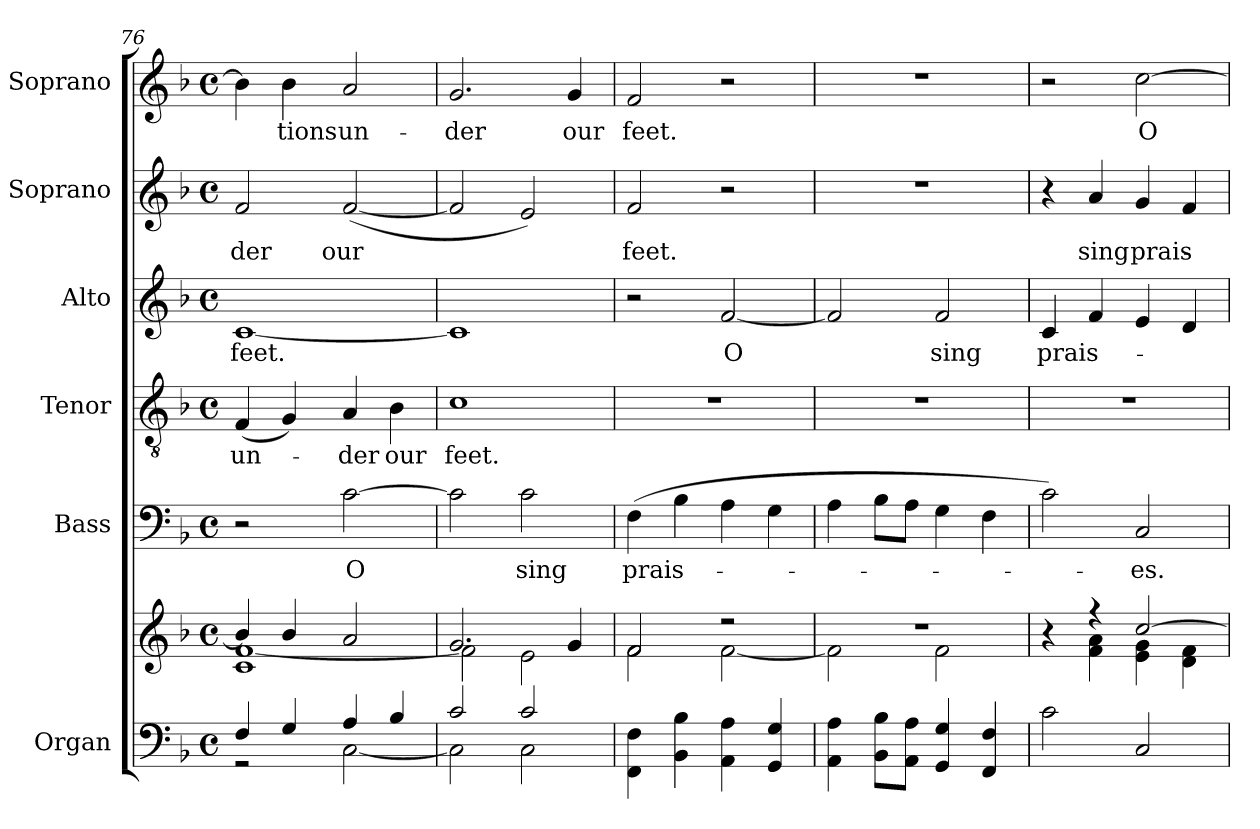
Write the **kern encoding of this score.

**kern	**kern	**kern	**text	**kern	**text	**kern	**text	**kern	**text	**kern	**text
*part6	*part6	*part5	*part5	*part4	*part4	*part3	*part3	*part2	*part2	*part1	*part1
*staff7	*staff6	*staff5	*staff5	*staff4	*staff4	*staff3	*staff3	*staff2	*staff2	*staff1	*staff1
*I"Organ	*	*I"Bass	*	*I"Tenor	*	*I"Alto	*	*I"Soprano	*	*I"Soprano	*
*I'Org.	*	*I'B.	*	*I'T.	*	*I'A.	*	*I'S.	*	*I'S.	*
!!LO:PB:g=z
*clefF4	*clefG2	*clefF4	*	*clefGv2	*	*clefG2	*	*clefG2	*	*clefG2	*
*	*	*	*	*ITrd7c12	*	*	*	*	*	*	*
*k[b-]	*k[b-]	*k[b-]	*	*k[b-]	*	*k[b-]	*	*k[b-]	*	*k[b-]	*
*F:	*F:	*F:	*	*F:	*	*F:	*	*F:	*	*F:	*
*M4/4	*M4/4	*M4/4	*	*M4/4	*	*M4/4	*	*M4/4	*	*M4/4	*
*met(c)	*met(c)	*met(c)	*	*met(c)	*	*met(c)	*	*met(c)	*	*met(c)	*
=76	=76	=76	=76	=76	=76	=76	=76	=76	=76	=76	=76
*^	*^	*	*	*	*	*	*	*	*	*	*
!	!	!	!	!	!	!	!LO:LY:b:color=#000000	!	!	!	!	!	!
!	!	!	!	!	!	!	!	!	!LO:LY:b:color=#000000	!	!	!	!
!	!	!	!	!	!	!	!	!	!	!	!LO:LY:b:color=#000000	!	!
4Fi/	2r	4b-i/]	1ci [<1fi	2r	.	(4FFi/	un-	[<1ci	feet.	2fi/	-der	4b-i\]	.
!	!	!	!	!	!	!	!	!	!	!	!	!	!LO:LY:b:color=#000000
4Gi/	.	4b-i/	.	.	.	4GGi/)	.	.	.	.	.	4b-i\	-tions
!	!	!	!	!	!LO:LY:b:color=#000000	!	!	!	!	!	!	!	!
!	!	!	!	!	!	!	!LO:LY:b:color=#000000	!	!	!	!	!	!
!	!	!	!	!	!	!	!	!	!	!	!LO:LY:b:color=#000000	!	!
!	!	!	!	!	!	!	!	!	!	!	!	!	!LO:LY:b:color=#000000
4Ai/	[<2Ci\	2ai/	.	[>2ci\	O	4AAi/	-der	.	.	([<2fi/	our	2ai/	un-
!	!	!	!	!	!	!	!LO:LY:b:color=#000000	!	!	!	!	!	!
4B-i/	.	.	.	.	.	4BB-i\	our	.	.	.	.	.	.
=77	=77	=77	=77	=77	=77	=77	=77	=77	=77	=77	=77	=77	=77
!	!	!	!	!	!	!	!LO:LY:b:color=#000000	!	!	!	!	!	!
!	!	!	!	!	!	!	!	!	!	!	!	!	!LO:LY:b:color=#000000
2ci/	2Ci\]	2.gi/	2fi\]	2ci\]	.	1Ci	feet.	1ci]	.	2fi/]	.	2.gi/	-der
!	!	!	!	!	!LO:LY:b:color=#000000	!	!	!	!	!	!	!	!
2ci/	2Ci\	.	2ei\	2ci\	sing	.	.	.	.	2ei/)	.	.	.
!	!	!	!	!	!	!	!	!	!	!	!	!	!LO:LY:b:color=#000000
.	.	4gi/	.	.	.	.	.	.	.	.	.	4gi/	our
*v	*v	*	*	*	*	*	*	*	*	*	*	*	*
=78	=78	=78	=78	=78	=78	=78	=78	=78	=78	=78	=78	=78
!	!	!	!	!LO:LY:b:color=#000000	!	!	!	!	!	!	!	!
!	!	!	!	!	!	!	!	!	!	!LO:LY:b:color=#000000	!	!
!	!	!	!	!	!	!	!	!	!	!	!	!LO:LY:b:color=#000000
4FFi\ 4Fi	2fi/	2fi\	(4Fi\	prais-	1r	.	2r	.	2fi/	feet.	2fi/	feet.
4BB-i\ 4B-i	.	.	4B-i\	.	.	.	.	.	.	.	.	.
!	!	!	!	!	!	!	!	!LO:LY:b:color=#000000	!	!	!	!
4AAi\ 4Ai	2r	[<2fi\	4Ai\	.	.	.	[<2fi/	O	2r	.	2r	.
4GGi/ 4Gi	.	.	4Gi\	.	.	.	.	.	.	.	.	.
=79	=79	=79	=79	=79	=79	=79	=79	=79	=79	=79	=79	=79
4AAi\ 4Ai	1r	2fi\]	4Ai\	.	1r	.	2fi/]	.	1r	.	1r	.
8BB-i\ 8B-iL	.	.	8B-i\L	.	.	.	.	.	.	.	.	.
8AAi\ 8AiJ	.	.	8Ai\J	.	.	.	.	.	.	.	.	.
!	!	!	!	!	!	!	!	!LO:LY:b:color=#000000	!	!	!	!
4GGi/ 4Gi	.	2fi\	4Gi\	.	.	.	2fi/	sing	.	.	.	.
4FFi/ 4Fi	.	.	4Fi\	.	.	.	.	.	.	.	.	.
=80	=80	=80	=80	=80	=80	=80	=80	=80	=80	=80	=80	=80
!	!	!	!	!	!	!	!	!LO:LY:b:color=#000000	!	!	!	!
2ci\	4r	4ryy	2ci\)	.	1r	.	4ci/	prais-	4r	.	2r	.
!	!	!	!	!	!	!	!	!	!	!LO:LY:b:color=#000000	!	!
.	4r	4fi\ 4ai	.	.	.	.	4fi/	.	4ai/	sing	.	.
!	!	!	!	!LO:LY:b:color=#000000	!	!	!	!	!	!	!	!
!	!	!	!	!	!	!	!	!	!	!LO:LY:b:color=#000000	!	!
!	!	!	!	!	!	!	!	!	!	!	!	!LO:LY:b:color=#000000
2Ci/	[>2cci/	4ei\ 4gi	2Ci/	-es.	.	.	4ei/	.	4gi/	prais-	[>2cci\	O
.	.	4di\ 4fi	.	.	.	.	4di/	.	4fi/	.	.	.
*	*v	*v	*	*	*	*	*	*	*	*	*	*
=	=	=	=	=	=	=	=	=	=	=	=
*-	*-	*-	*-	*-	*-	*-	*-	*-	*-	*-	*-
